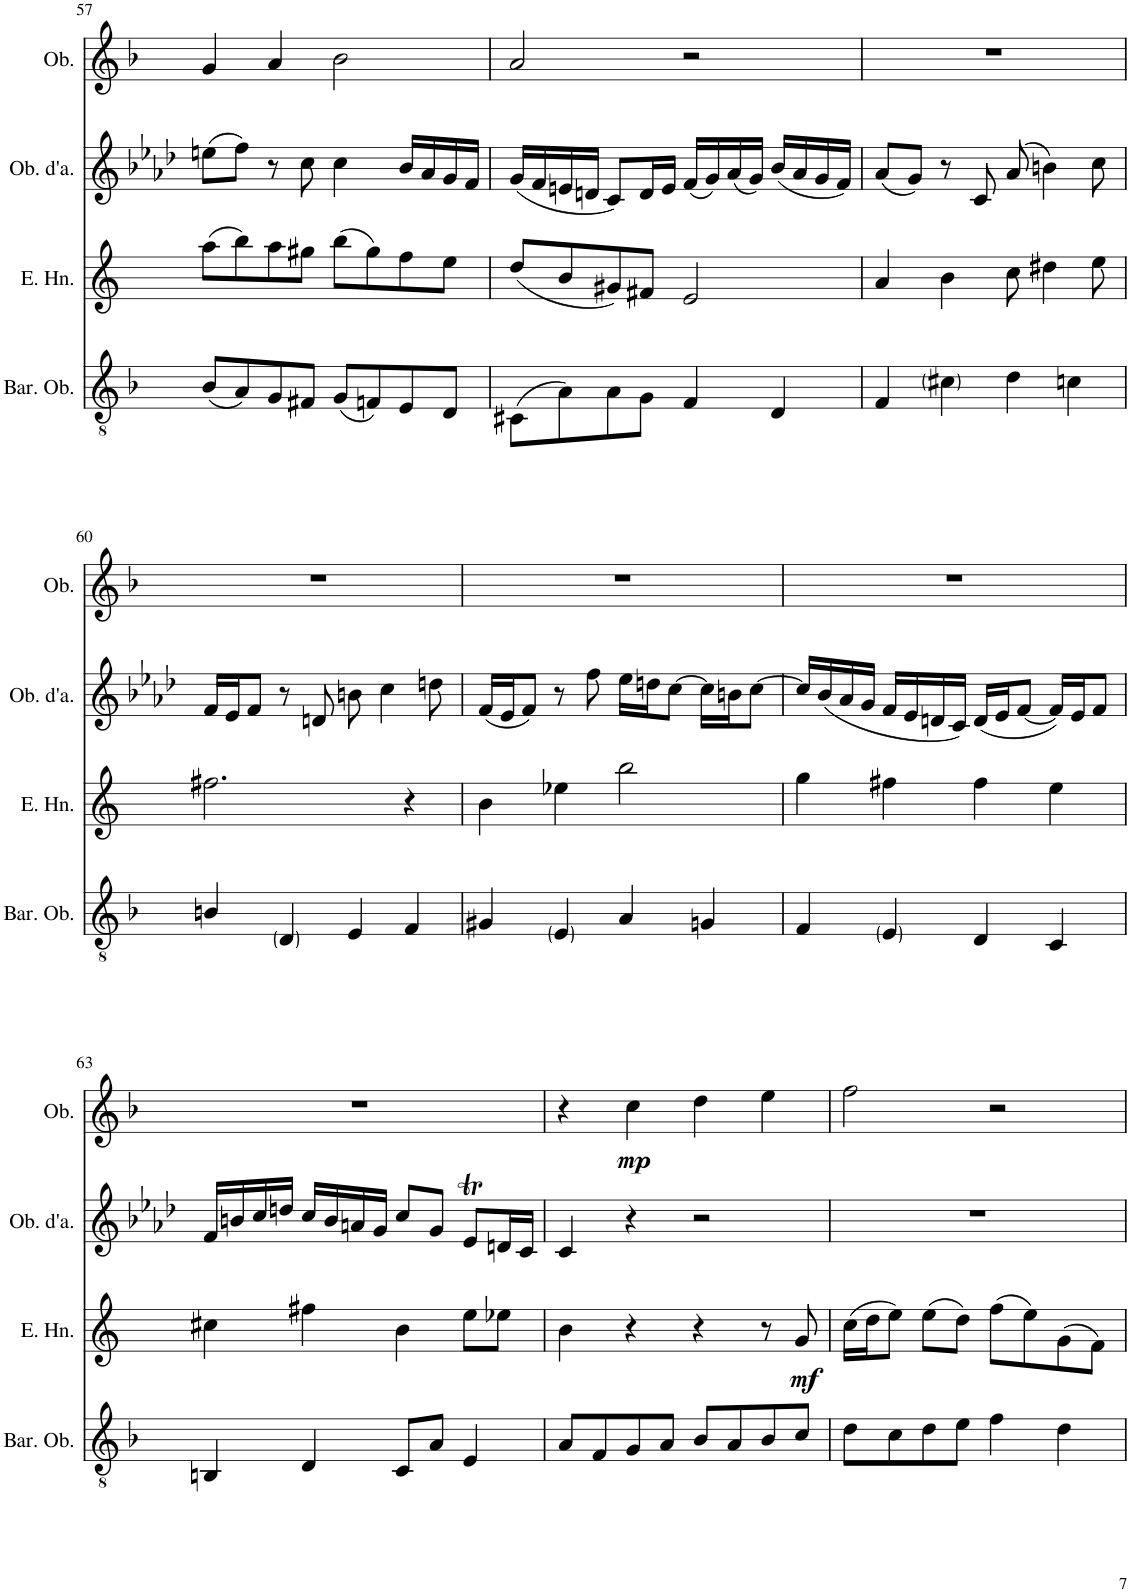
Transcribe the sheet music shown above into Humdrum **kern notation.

**kern	**kern	**kern	**kern	**dynam	**kern	**kern	**dynam
*part6	*part5	*part4	*part3	*part3	*part2	*part1	*part1
*staff6	*staff5	*staff4	*staff3	*staff3	*staff2	*staff1	*staff1
*I"Baritone Oboe	*I"Bassoon	*I"Bassoon	*I"English Horn	*	*I"Oboe d'amore	*I"Oboe	*
*I'Bar. Ob.	*I'Bsn.	*I'Bsn.	*I'E. Hn.	*	*I'Ob. d'a.	*I'Ob.	*
!!LO:PB:g=z
*clefGv2	*clefF4	*clefF4	*clefG2	*	*clefG2	*clefG2	*
*	*	*	*Trd4c7	*	*Trd2c3	*	*
*k[b-]	*k[b-]	*k[b-]	*k[]	*	*k[b-e-a-d-]	*k[b-]	*
*M4/4	*M4/4	*M4/4	*M4/4	*	*M4/4	*M4/4	*
*met(c)	*met(c)	*met(c)	*met(c)	*	*met(c)	*met(c)	*
=57	=57	=57	=57	=57	=57	=57	=57
(8B-/L	8B- 8d 8gL	(8B-L	(8aa\L	.	(8een\L	4g/	.
8A/)	8A 8c 8e	8A)	8bb\)	.	8ff\J)	.	.
8G/	8G 8A 8d	8G	8aa\	.	8r	4a/	.
8F#X/J	8F#X 8A 8cJ	8F#XJ	8gg#X\J	.	8cc\	.	.
(8G/L	8G 8a 8cc 8eeL	(8GL	(8bb\L	.	4cc\	2b-\	.
8Fn/)	8Fn 8A 8c	8Fn)	8gg#\)	.	.	.	.
8E/	8E 8B- 8c#X	8E	8ff\	.	16b-/LL	.	.
.	.	.	.	.	16a-/	.	.
8D/J	8D 8F 8AJ	8DJ	8ee\J	.	16g/	.	.
.	.	.	.	.	16f/JJ	.	.
=58	=58	=58	=58	=58	=58	=58	=58
(8C#X\L	8C#X 8G 8AL	(8C#XL	(8dd/L	.	(16g/LL	2a/	.
.	.	.	.	.	16f/	.	.
8A\)	8AA 8Cn 8E	8AA)	8b/	.	16en/	.	.
.	.	.	.	.	16dn/JJ	.	.
8A\	8A 8c 8e	8A	8g#X/)	.	8c/L)	.	.
8G\J	8G 8B- 8dJ	8GJ	8f#X/J	.	16d/L	.	.
.	.	.	.	.	16e/JJ	.	.
4F/	4F 4A 4d	4F	2e/	.	(16f/LL	2r	.
.	.	.	.	.	16g/)	.	.
.	.	.	.	.	(16a-/	.	.
.	.	.	.	.	16g/JJ)	.	.
4D/	4D 4F 4A	4D	.	.	(16b-/LL	.	.
.	.	.	.	.	16a-/	.	.
.	.	.	.	.	16g/	.	.
.	.	.	.	.	16f/JJ)	.	.
=59	=59	=59	=59	=59	=59	=59	=59
4F/	4F 4B- 4d	4F	4a/	.	(8a-/L	1r	.
.	.	.	.	.	8g/J)	.	.
4c#X\	4c#X 4e 4a	4c#X	4b\	.	8r	.	.
.	.	.	.	.	8c/	.	.
4d\	[8d 8f 8aL	4d	8cc\	.	(8a-/	.	.
.	8d] 8a-X	.	4dd#X\	.	4bn\)	.	.
4cn\	[8cn 8e 8a-	4cn	.	.	.	.	.
.	8c] 8e 8anJ	.	8ee\	.	8cc\	.	.
!!LO:LB:g=z
=60	=60	=60	=60	=60	=60	=60	=60
4Bn/	4Bn 4e 4g 4b-	4Bn	2.ff#X\	.	16f/LL	1r	.
.	.	.	.	.	16e-/J	.	.
.	.	.	.	.	8f/J	.	.
4D/	4D 4A 4B-X	4D	.	.	8r	.	.
.	.	.	.	.	8dn/	.	.
4E/	4E 4A-X 4B-	4E	.	.	8bn\	.	.
.	.	.	.	.	4cc\	.	.
4F/	4F 4An 4d	4F	4r	.	.	.	.
.	.	.	.	.	8ddn\	.	.
=61	=61	=61	=61	=61	=61	=61	=61
4G#X/	4GG#X 4D 4E	4GG#X	4b\	.	(16f/LL	1r	.
.	.	.	.	.	16e-/J	.	.
.	.	.	.	.	8f/J)	.	.
4E/	4EE 4AA-X 4D	4EE	4ee-X\	.	8r	.	.
.	.	.	.	.	8ff\	.	.
4A/	4AAn 4C 4E	4AA	2bb\	.	16ee-\LL	.	.
.	.	.	.	.	16ddn\J	.	.
.	.	.	.	.	[8cc\J	.	.
4Gn/	4GGn 4AA 4C 4E	4GGn	.	.	16cc\LL]	.	.
.	.	.	.	.	16bn\J	.	.
.	.	.	.	.	[8cc\J	.	.
=62	=62	=62	=62	=62	=62	=62	=62
4F/	4F 4A 4c	4F	4gg\	.	16cc/LL]	1r	.
.	.	.	.	.	(16b-/	.	.
.	.	.	.	.	16a-/	.	.
.	.	.	.	.	16g/JJ	.	.
4E/	4E 4G 4B-	4E	4ff#X\	.	16f/LL	.	.
.	.	.	.	.	16e-/	.	.
.	.	.	.	.	16dn/	.	.
.	.	.	.	.	16c/JJ)	.	.
4D/	4D 4A 4Bn	4D	4ff#\	.	(16d/LL	.	.
.	.	.	.	.	16e-/J	.	.
.	.	.	.	.	[8f/J	.	.
4C/	4C 4D 4F 4A	4C	4ee\	.	16f/LL])	.	.
.	.	.	.	.	16e-/J	.	.
.	.	.	.	.	8f/J	.	.
!!LO:LB:g=z
=63	=63	=63	=63	=63	=63	=63	=63
4BBn/	4BBn 4F#X 4A-X	4BBn	4cc#X\	.	16f/LL	1r	.
.	.	.	.	.	16bn/	.	.
.	.	.	.	.	16cc/	.	.
.	.	.	.	.	16ddn/JJ	.	.
4D/	4D 4E 4A- 4B-	4D	4ff#X\	.	16cc/LL	.	.
.	.	.	.	.	16b/	.	.
.	.	.	.	.	16an/	.	.
.	.	.	.	.	16g/JJ	.	.
8C/L	8C 8E 8AnL	8CL	4b\	.	8cc/L	.	.
8A/J	8AA 8C 8E	8AA	.	.	8g/J	.	.
4E/	8E 8A 8c	8E	8ee\L	.	8e-T/L	.	.
.	8EE 8AA-X 8CJ	8EEJ	8ee-X\J	.	16dn/L	.	.
.	.	.	.	.	16c/JJ	.	.
=64	=64	=64	=64	=64	=64	=64	=64
8A/L	8AA 8C 8EL	8AAL	4b\	.	4c/	4r	.
8F/	8FF 8AA 8C	8FF	.	.	.	.	.
!	!	!	!	!	!	!	!LO:DY:b
8G/	8GG 8AA 8C 8F	8GG	4r	.	4r	4cc\	mp
8A/J	8AA 8C 8EJ	8AAJ	.	.	.	.	.
8B-/L	8BB- 8F 8GL	8BB-L	4r	.	2r	4dd\	.
8A/	8AA 8C 8E	8AA	.	.	.	.	.
8B-/	8BB- 8C 8E 8G	8BB-	8r	.	.	4ee\	.
!	!	!	!	!LO:DY:b	!	!	!
8c/J	8C 8E 8GJ	8CJ	8g/	mf	.	.	.
=65	=65	=65	=65	=65	=65	=65	=65
8d\L	8D 8F 8AL	8DL	(16cc\LL	.	1r	2ff\	.
.	.	.	16dd\J	.	.	.	.
8c\	8C 8E 8G	8C	8ee\J)	.	.	.	.
8d\	8D 8A 8B-	8D	(8ee\L	.	.	.	.
8e\J	8E 8B- 8cJ	8EJ	8dd\J)	.	.	.	.
4f\	4F 4B-	4F	(8ff\L	.	.	2r	.
.	.	.	8ee\)	.	.	.	.
4d\	4D 4F 4A	4D	(8g\	.	.	.	.
.	.	.	8f\J)	.	.	.	.
=	=	=	=	=	=	=	=
*-	*-	*-	*-	*-	*-	*-	*-
